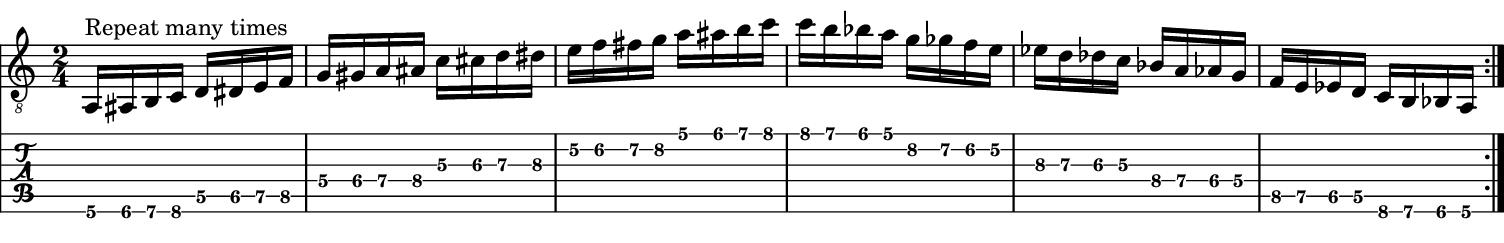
\version "2.22.0"

\include "../titling.ily"
\paper {
  page-breaking = #ly:one-line-auto-height-breaking
}

music = {
  \time 2/4
  \set TabStaff.minimumFret = #5
  \set TabStaff.restrainOpenStrings = ##t
  \repeat volta 2 {
    a,16^"Repeat many times" ais b c d dis e f |
    g16 gis a ais c cis d dis |
    e f fis g a ais b c |
    c b bes a g ges f e |
    ees d des c bes a aes g |
    f e ees d c b bes a |
  }
}

\score {
  <<
    \new Staff \relative {
      \clef "treble_8"
      \music
    }
    \new TabStaff \relative {
      \music
    }
  >>
}
